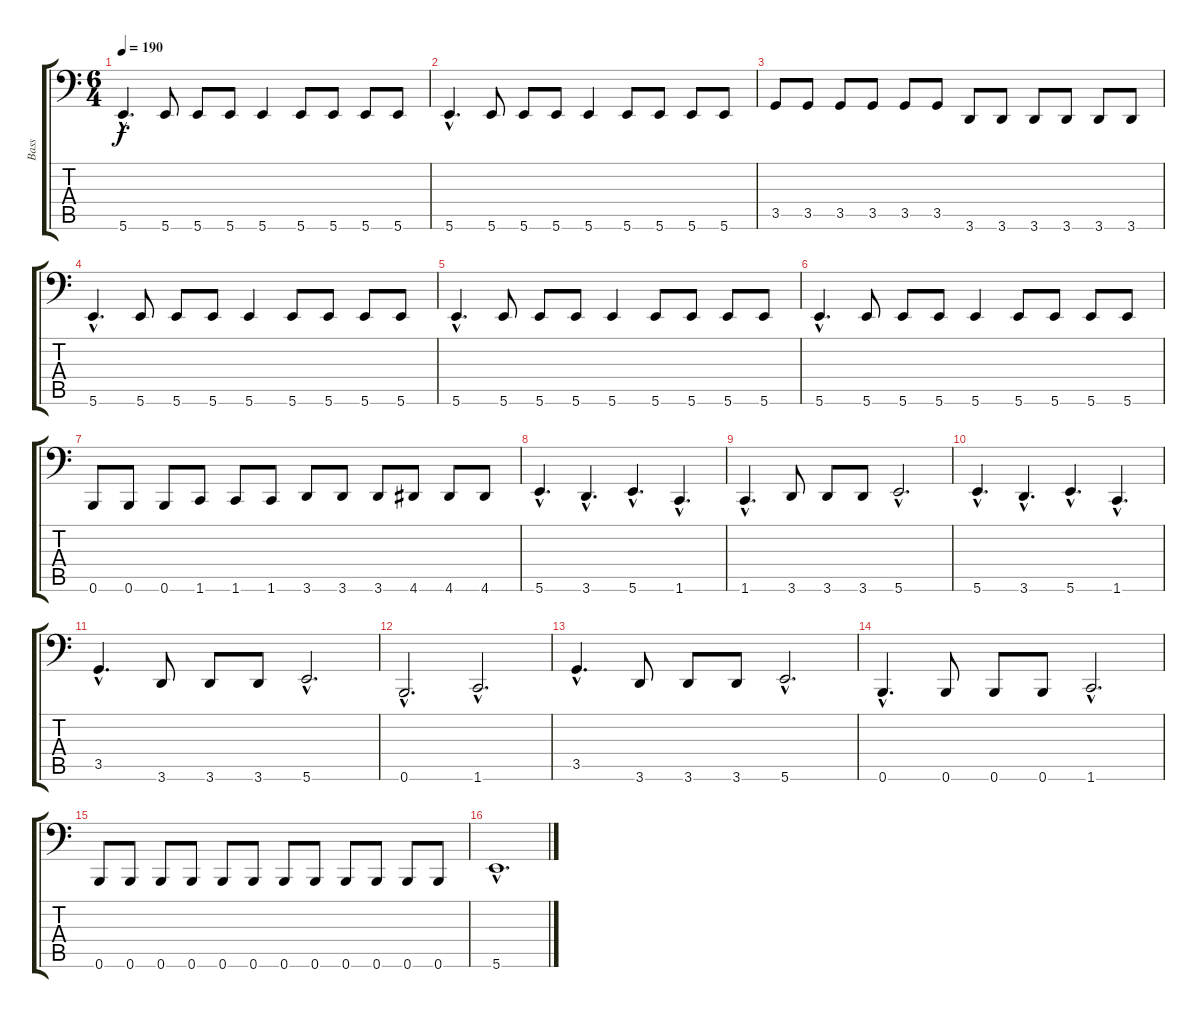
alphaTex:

\track ("Bass" "Bass") {instrument electricbasspick}
\staff {score tabs}
\tuning (B2 G2 D2 A1 E1 B0) {hide}
\ts (6 4)
\tempo 190
\clef f4
\ks c
5.6{hac}.4{d dy f} 5.6.8 5.6.8 5.6.8 5.6.4 5.6.8 5.6.8 5.6.8 5.6.8 |
5.6{hac}.4{d} 5.6.8 5.6.8 5.6.8 5.6.4 5.6.8 5.6.8 5.6.8 5.6.8 |
3.5.8 3.5.8 3.5.8 3.5.8 3.5.8 3.5.8 3.6.8 3.6.8 3.6.8 3.6.8 3.6.8 3.6.8 |
5.6{hac}.4{d} 5.6.8 5.6.8 5.6.8 5.6.4 5.6.8 5.6.8 5.6.8 5.6.8 |
5.6{hac}.4{d} 5.6.8 5.6.8 5.6.8 5.6.4 5.6.8 5.6.8 5.6.8 5.6.8 |
5.6{hac}.4{d} 5.6.8 5.6.8 5.6.8 5.6.4 5.6.8 5.6.8 5.6.8 5.6.8 |
0.6.8 0.6.8 0.6.8 1.6.8 1.6.8 1.6.8 3.6.8 3.6.8 3.6.8 4.6.8 4.6.8 4.6.8 |
5.6{hac}.4{d} 3.6{hac}.4{d} 5.6{hac}.4{d} 1.6{hac}.4{d} |
1.6{hac}.4{d} 3.6.8 3.6.8 3.6.8 5.6{hac}.2{d} |
5.6{hac}.4{d} 3.6{hac}.4{d} 5.6{hac}.4{d} 1.6{hac}.4{d} |
3.5{hac}.4{d} 3.6.8 3.6.8 3.6.8 5.6{hac}.2{d} |
0.6{hac}.2{d} 1.6{hac}.2{d} |
3.5{hac}.4{d} 3.6.8 3.6.8 3.6.8 5.6{hac}.2{d} |
0.6{hac}.4{d} 0.6.8 0.6.8 0.6.8 1.6{hac}.2{d} |
0.6.8 0.6.8 0.6.8 0.6.8 0.6.8 0.6.8 0.6.8 0.6.8 0.6.8 0.6.8 0.6.8 0.6.8 |
5.6{hac}.1{d}
